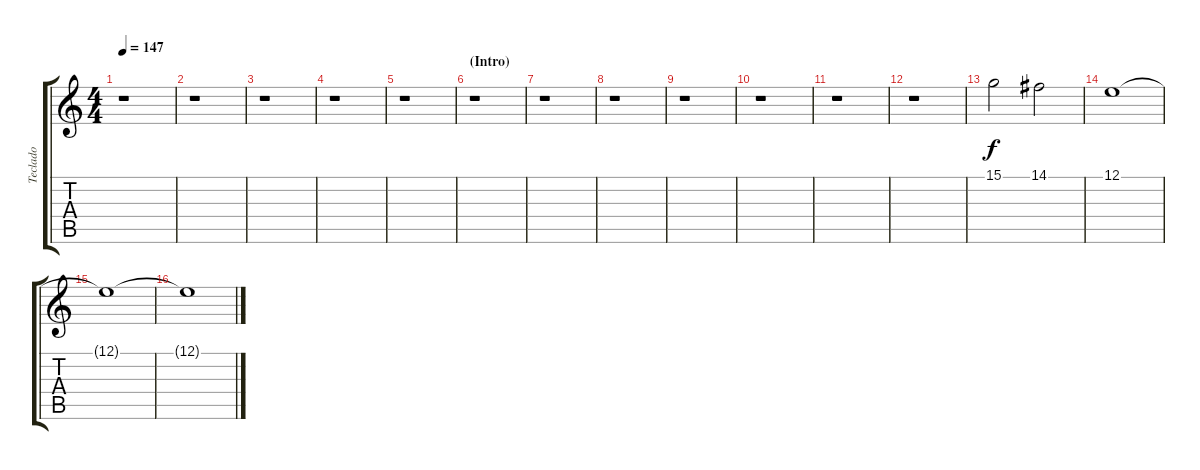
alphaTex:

\track ("Teclado" "Teclado") {instrument stringensemble1}
\staff {score tabs}
\tuning (E4 B3 G3 D3 A2 E2) {hide}
\ts (4 4)
\tempo 147
\clef g2
\ks c
r.1{dy f instrument stringensemble1} |
r.1 |
r.1 |
r.1 |
r.1 |
\section ("" "(Intro)")
r.1 |
r.1 |
r.1 |
r.1 |
r.1 |
r.1 |
r.1 |
15.1.2 14.1.2 |
12.1.1 |
12.1{t}.1 |
12.1{t}.1
